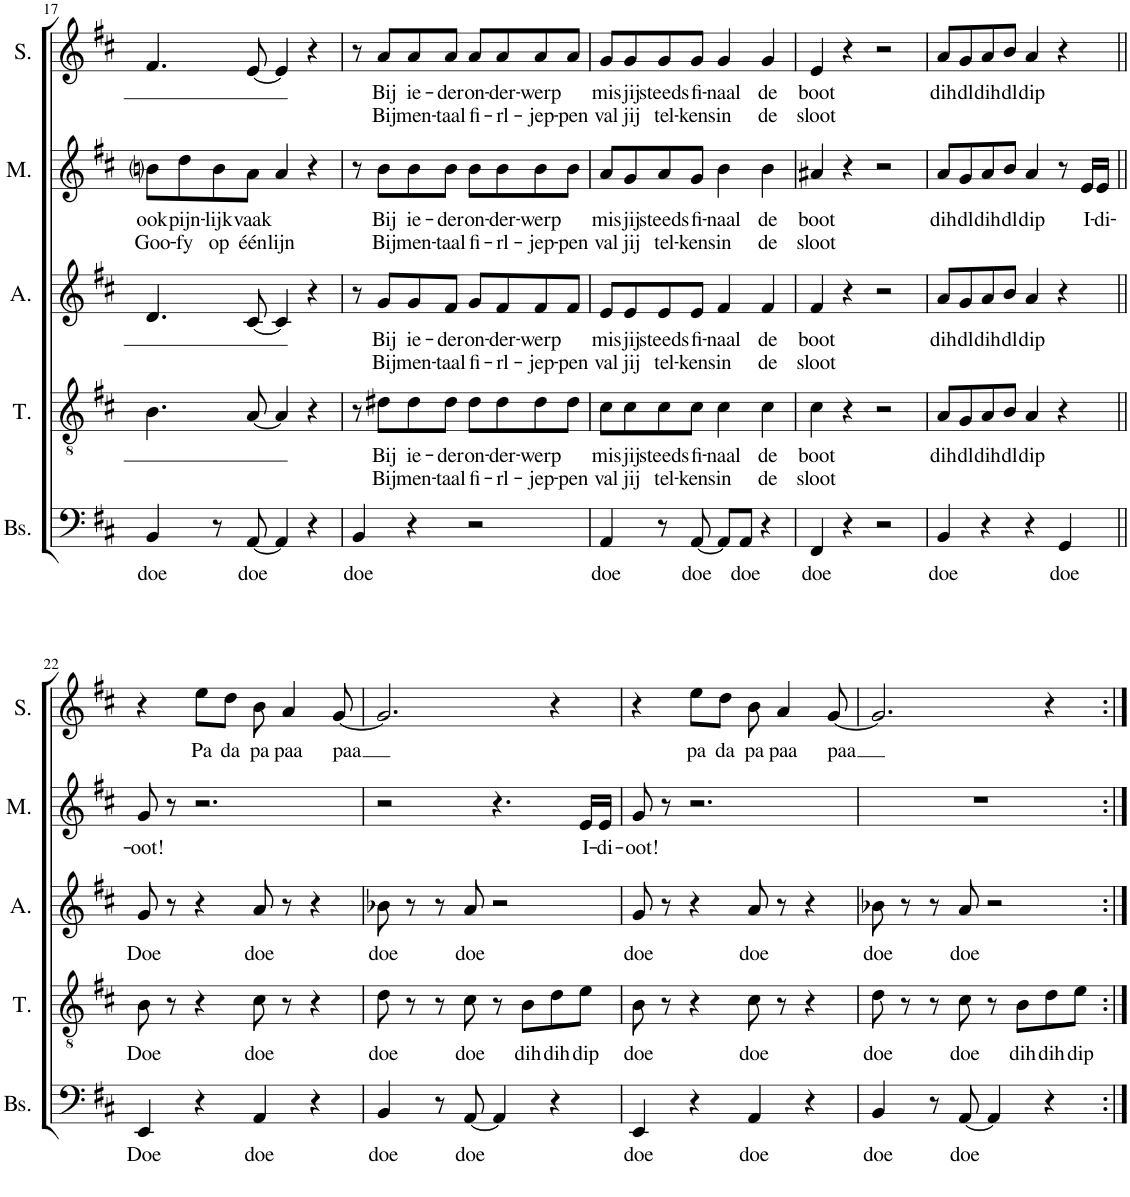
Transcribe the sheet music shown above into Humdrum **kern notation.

**kern	**text	**kern	**text	**text	**kern	**text	**text	**kern	**text	**text	**kern	**text	**text
*part5	*part5	*part4	*part4	*part4	*part3	*part3	*part3	*part2	*part2	*part2	*part1	*part1	*part1
*staff5	*staff5	*staff4	*staff4	*staff4	*staff3	*staff3	*staff3	*staff2	*staff2	*staff2	*staff1	*staff1	*staff1
*I"Bas	*	*I"Tenor	*	*	*I"Alt	*	*	*I"Mezzo	*	*	*I"Sopraan	*	*
*I'Bs.	*	*I'T.	*	*	*I'A.	*	*	*I'M.	*	*	*I'S.	*	*
!!LO:PB:g=z
*clefF4	*	*clefGv2	*	*	*clefG2	*	*	*clefG2	*	*	*clefG2	*	*
*k[f#c#]	*	*k[f#c#]	*	*	*k[f#c#]	*	*	*k[f#c#]	*	*	*k[f#c#]	*	*
*M4/4	*	*M4/4	*	*	*M4/4	*	*	*M4/4	*	*	*M4/4	*	*
*met(c)	*	*met(c)	*	*	*met(c)	*	*	*met(c)	*	*	*met(c)	*	*
=17	=17	=17	=17	=17	=17	=17	=17	=17	=17	=17	=17	=17	=17
!	!LO:LY:b	!	!	!	!	!	!	!	!LO:LY:b	!LO:LY:b	!	!	!
4BB/	doe	4.B\	.	.	4.d/	.	.	8bni\L	ook	Goo-	4.f#/	.	.
!	!	!	!	!	!	!	!	!	!LO:LY:b	!LO:LY:b	!	!	!
.	.	.	.	.	.	.	.	8dd\	pijn-	-fy	.	.	.
!	!	!	!	!	!	!	!	!	!LO:LY:b	!LO:LY:b	!	!	!
8r	.	.	.	.	.	.	.	8b\	-lijk	op	.	.	.
!	!LO:LY:b	!	!	!	!	!	!	!	!LO:LY:b	!LO:LY:b	!	!	!
[8AA/	doe	[8A/	.	.	[8c#/	.	.	8a\J	vaak	één	[8e/	.	.
!	!	!	!	!	!	!	!	!	!	!LO:LY:b	!	!	!
4AA/]	.	4A/]	.	.	4c#/]	.	.	4a/	.	lijn	4e/]	.	.
4r	.	4r	.	.	4r	.	.	4r	.	.	4r	.	.
=18	=18	=18	=18	=18	=18	=18	=18	=18	=18	=18	=18	=18	=18
!	!LO:LY:b	!	!	!	!	!	!	!	!	!	!	!	!
4BB/	doe	8r	.	.	8r	.	.	8r	.	.	8r	.	.
!	!	!	!LO:LY:b	!LO:LY:b	!	!LO:LY:b	!LO:LY:b	!	!LO:LY:b	!LO:LY:b	!	!LO:LY:b	!LO:LY:b
.	.	8d#X\L	Bij	Bij	8g/L	Bij	Bij	8b\L	Bij	Bij	8a/L	Bij	Bij
!	!	!	!LO:LY:b	!LO:LY:b	!	!LO:LY:b	!LO:LY:b	!	!LO:LY:b	!LO:LY:b	!	!LO:LY:b	!LO:LY:b
4r	.	8d#\	ie-	men-	8g/	ie-	men-	8b\	ie-	men-	8a/	ie-	men-
!	!	!	!LO:LY:b	!LO:LY:b	!	!LO:LY:b	!LO:LY:b	!	!LO:LY:b	!LO:LY:b	!	!LO:LY:b	!LO:LY:b
.	.	8d#\J	-der	-taal	8f#/J	-der	-taal	8b\J	-der	-taal	8a/J	-der	-taal
!	!	!	!LO:LY:b	!LO:LY:b	!	!LO:LY:b	!LO:LY:b	!	!LO:LY:b	!LO:LY:b	!	!LO:LY:b	!LO:LY:b
2r	.	8d#\L	on-	fi-	8g/L	on-	fi-	8b\L	on-	fi-	8a/L	on-	fi-
!	!	!	!LO:LY:b	!LO:LY:b	!	!LO:LY:b	!LO:LY:b	!	!LO:LY:b	!LO:LY:b	!	!LO:LY:b	!LO:LY:b
.	.	8d#\	-der-	-rl-	8f#/	-der-	-rl-	8b\	-der-	-rl-	8a/	-der-	-rl-
!	!	!	!LO:LY:b	!LO:LY:b	!	!LO:LY:b	!LO:LY:b	!	!LO:LY:b	!LO:LY:b	!	!LO:LY:b	!LO:LY:b
.	.	8d#\	-werp	-jep-	8f#/	-werp	-jep-	8b\	-werp	-jep-	8a/	-werp	-jep-
!	!	!	!	!LO:LY:b	!	!	!LO:LY:b	!	!	!LO:LY:b	!	!	!LO:LY:b
.	.	8d#\J	.	-pen	8f#/J	.	-pen	8b\J	.	-pen	8a/J	.	-pen
=19	=19	=19	=19	=19	=19	=19	=19	=19	=19	=19	=19	=19	=19
!	!LO:LY:b	!	!LO:LY:b	!LO:LY:b	!	!LO:LY:b	!LO:LY:b	!	!LO:LY:b	!LO:LY:b	!	!LO:LY:b	!LO:LY:b
4AA/	doe	8c#\L	mis	val	8e/L	mis	val	8a/L	mis	val	8g/L	mis	val
!	!	!	!LO:LY:b	!LO:LY:b	!	!LO:LY:b	!LO:LY:b	!	!LO:LY:b	!LO:LY:b	!	!LO:LY:b	!LO:LY:b
.	.	8c#\	jij	jij	8e/	jij	jij	8g/	jij	jij	8g/	jij	jij
!	!	!	!LO:LY:b	!LO:LY:b	!	!LO:LY:b	!LO:LY:b	!	!LO:LY:b	!LO:LY:b	!	!LO:LY:b	!LO:LY:b
8r	.	8c#\	steeds	tel-	8e/	steeds	tel-	8a/	steeds	tel-	8g/	steeds	tel-
!	!LO:LY:b	!	!LO:LY:b	!LO:LY:b	!	!LO:LY:b	!LO:LY:b	!	!LO:LY:b	!LO:LY:b	!	!LO:LY:b	!LO:LY:b
[8AA/	doe	8c#\J	fi-	-kens	8e/J	fi-	-kens	8g/J	fi-	-kens	8g/J	fi-	-kens
!	!	!	!LO:LY:b	!LO:LY:b	!	!LO:LY:b	!LO:LY:b	!	!LO:LY:b	!LO:LY:b	!	!LO:LY:b	!LO:LY:b
8AA/L]	.	4c#\	-naal	in	4f#/	-naal	in	4b\	-naal	in	4g/	-naal	in
!	!LO:LY:b	!	!	!	!	!	!	!	!	!	!	!	!
8AA/J	doe	.	.	.	.	.	.	.	.	.	.	.	.
!	!	!	!LO:LY:b	!LO:LY:b	!	!LO:LY:b	!LO:LY:b	!	!LO:LY:b	!LO:LY:b	!	!LO:LY:b	!LO:LY:b
4r	.	4c#\	de	de	4f#/	de	de	4b\	de	de	4g/	de	de
=20	=20	=20	=20	=20	=20	=20	=20	=20	=20	=20	=20	=20	=20
!	!LO:LY:b	!	!LO:LY:b	!LO:LY:b	!	!LO:LY:b	!LO:LY:b	!	!LO:LY:b	!LO:LY:b	!	!LO:LY:b	!LO:LY:b
4FF#/	doe	4c#\	boot	sloot	4f#/	boot	sloot	4a#X/	boot	sloot	4e/	boot	sloot
4r	.	4r	.	.	4r	.	.	4r	.	.	4r	.	.
2r	.	2r	.	.	2r	.	.	2r	.	.	2r	.	.
=21	=21	=21	=21	=21	=21	=21	=21	=21	=21	=21	=21	=21	=21
!	!LO:LY:b	!	!LO:LY:b	!	!	!LO:LY:b	!	!	!LO:LY:b	!	!	!LO:LY:b	!
4BB/	doe	8A/L	dih	.	8a/L	dih	.	8a/L	dih	.	8a/L	dih	.
!	!	!	!LO:LY:b	!	!	!LO:LY:b	!	!	!LO:LY:b	!	!	!LO:LY:b	!
.	.	8G/	dl	.	8g/	dl	.	8g/	dl	.	8g/	dl	.
!	!	!	!LO:LY:b	!	!	!LO:LY:b	!	!	!LO:LY:b	!	!	!LO:LY:b	!
4r	.	8A/	dih	.	8a/	dih	.	8a/	dih	.	8a/	dih	.
!	!	!	!LO:LY:b	!	!	!LO:LY:b	!	!	!LO:LY:b	!	!	!LO:LY:b	!
.	.	8B/J	dl	.	8b/J	dl	.	8b/J	dl	.	8b/J	dl	.
!	!	!	!LO:LY:b	!	!	!LO:LY:b	!	!	!LO:LY:b	!	!	!LO:LY:b	!
4r	.	4A/	dip	.	4a/	dip	.	4a/	dip	.	4a/	dip	.
!	!LO:LY:b	!	!	!	!	!	!	!	!	!	!	!	!
4GG/	doe	4r	.	.	4r	.	.	8r	.	.	4r	.	.
!	!	!	!	!	!	!	!	!	!LO:LY:b	!	!	!	!
.	.	.	.	.	.	.	.	16e/LL	I-	.	.	.	.
!	!	!	!	!	!	!	!	!	!LO:LY:b	!	!	!	!
.	.	.	.	.	.	.	.	16e/JJ	-di-	.	.	.	.
!!LO:LB:g=z
=22||	=22||	=22||	=22||	=22||	=22||	=22||	=22||	=22||	=22||	=22||	=22||	=22||	=22||
!	!LO:LY:b	!	!LO:LY:b	!	!	!LO:LY:b	!	!	!LO:LY:b	!	!	!	!
4EE/	Doe	8B\	Doe	.	8g/	Doe	.	8g/	-oot!	.	4r	.	.
.	.	8r	.	.	8r	.	.	8r	.	.	.	.	.
!	!	!	!	!	!	!	!	!	!	!	!	!LO:LY:b	!
4r	.	4r	.	.	4r	.	.	2.r	.	.	8ee\L	Pa	.
!	!	!	!	!	!	!	!	!	!	!	!	!LO:LY:b	!
.	.	.	.	.	.	.	.	.	.	.	8dd\J	da	.
!	!LO:LY:b	!	!LO:LY:b	!	!	!LO:LY:b	!	!	!	!	!	!LO:LY:b	!
4AA/	doe	8c#\	doe	.	8a/	doe	.	.	.	.	8b\	pa	.
!	!	!	!	!	!	!	!	!	!	!	!	!LO:LY:b	!
.	.	8r	.	.	8r	.	.	.	.	.	4a/	paa	.
4r	.	4r	.	.	4r	.	.	.	.	.	.	.	.
!	!	!	!	!	!	!	!	!	!	!	!	!LO:LY:b	!
.	.	.	.	.	.	.	.	.	.	.	[8g/	paa	.
=23	=23	=23	=23	=23	=23	=23	=23	=23	=23	=23	=23	=23	=23
!	!LO:LY:b	!	!LO:LY:b	!	!	!LO:LY:b	!	!	!	!	!	!	!
4BB/	doe	8d\	doe	.	8b-X\	doe	.	2r	.	.	2.g/]	.	.
.	.	8r	.	.	8r	.	.	.	.	.	.	.	.
8r	.	8r	.	.	8r	.	.	.	.	.	.	.	.
!	!LO:LY:b	!	!LO:LY:b	!	!	!LO:LY:b	!	!	!	!	!	!	!
[8AA/	doe	8c#\	doe	.	8a/	doe	.	.	.	.	.	.	.
4AA/]	.	8r	.	.	2r	.	.	4.r	.	.	.	.	.
!	!	!	!LO:LY:b	!	!	!	!	!	!	!	!	!	!
.	.	8B\L	dih	.	.	.	.	.	.	.	.	.	.
!	!	!	!LO:LY:b	!	!	!	!	!	!	!	!	!	!
4r	.	8d\	dih	.	.	.	.	.	.	.	4r	.	.
!	!	!	!LO:LY:b	!	!	!	!	!	!LO:LY:b	!	!	!	!
.	.	8e\J	dip	.	.	.	.	16e/LL	I-	.	.	.	.
!	!	!	!	!	!	!	!	!	!LO:LY:b	!	!	!	!
.	.	.	.	.	.	.	.	16e/JJ	-di-	.	.	.	.
=24	=24	=24	=24	=24	=24	=24	=24	=24	=24	=24	=24	=24	=24
!	!LO:LY:b	!	!LO:LY:b	!	!	!LO:LY:b	!	!	!LO:LY:b	!	!	!	!
4EE/	doe	8B\	doe	.	8g/	doe	.	8g/	-oot!	.	4r	.	.
.	.	8r	.	.	8r	.	.	8r	.	.	.	.	.
!	!	!	!	!	!	!	!	!	!	!	!	!LO:LY:b	!
4r	.	4r	.	.	4r	.	.	2.r	.	.	8ee\L	pa	.
!	!	!	!	!	!	!	!	!	!	!	!	!LO:LY:b	!
.	.	.	.	.	.	.	.	.	.	.	8dd\J	da	.
!	!LO:LY:b	!	!LO:LY:b	!	!	!LO:LY:b	!	!	!	!	!	!LO:LY:b	!
4AA/	doe	8c#\	doe	.	8a/	doe	.	.	.	.	8b\	pa	.
!	!	!	!	!	!	!	!	!	!	!	!	!LO:LY:b	!
.	.	8r	.	.	8r	.	.	.	.	.	4a/	paa	.
4r	.	4r	.	.	4r	.	.	.	.	.	.	.	.
!	!	!	!	!	!	!	!	!	!	!	!	!LO:LY:b	!
.	.	.	.	.	.	.	.	.	.	.	[8g/	paa	.
=25	=25	=25	=25	=25	=25	=25	=25	=25	=25	=25	=25	=25	=25
!	!LO:LY:b	!	!LO:LY:b	!	!	!LO:LY:b	!	!	!	!	!	!	!
4BB/	doe	8d\	doe	.	8b-X\	doe	.	1r	.	.	2.g/]	.	.
.	.	8r	.	.	8r	.	.	.	.	.	.	.	.
8r	.	8r	.	.	8r	.	.	.	.	.	.	.	.
!	!LO:LY:b	!	!LO:LY:b	!	!	!LO:LY:b	!	!	!	!	!	!	!
[8AA/	doe	8c#\	doe	.	8a/	doe	.	.	.	.	.	.	.
4AA/]	.	8r	.	.	2r	.	.	.	.	.	.	.	.
!	!	!	!LO:LY:b	!	!	!	!	!	!	!	!	!	!
.	.	8B\L	dih	.	.	.	.	.	.	.	.	.	.
!	!	!	!LO:LY:b	!	!	!	!	!	!	!	!	!	!
4r	.	8d\	dih	.	.	.	.	.	.	.	4r	.	.
!	!	!	!LO:LY:b	!	!	!	!	!	!	!	!	!	!
.	.	8e\J	dip	.	.	.	.	.	.	.	.	.	.
=:|!	=:|!	=:|!	=:|!	=:|!	=:|!	=:|!	=:|!	=:|!	=:|!	=:|!	=:|!	=:|!	=:|!
*-	*-	*-	*-	*-	*-	*-	*-	*-	*-	*-	*-	*-	*-
